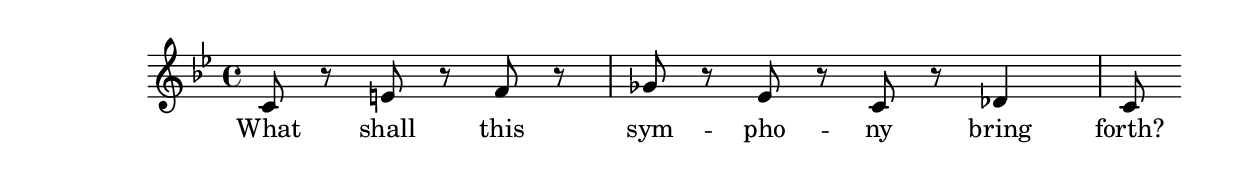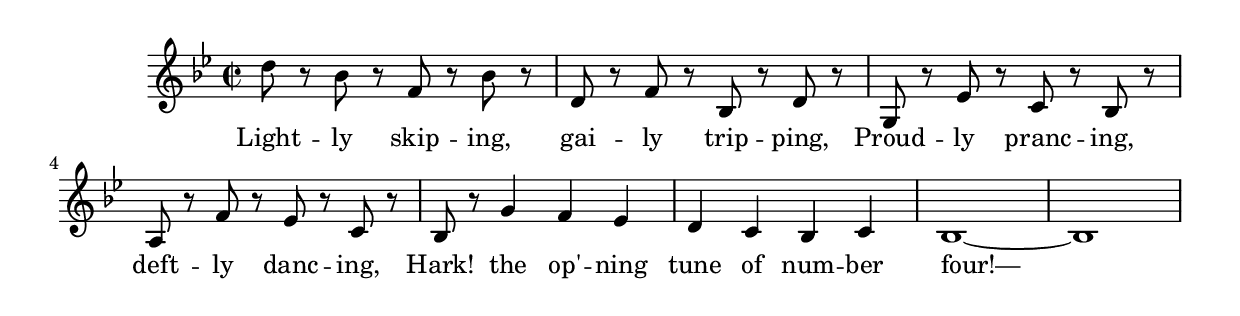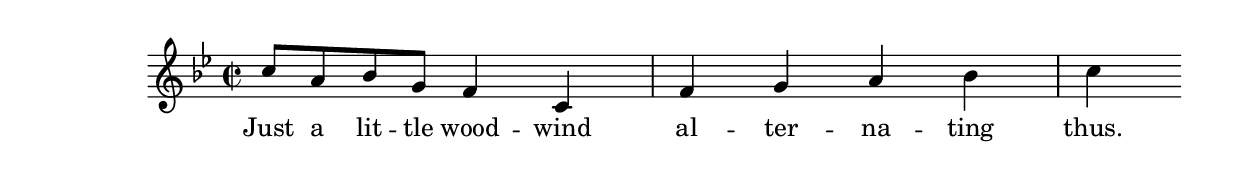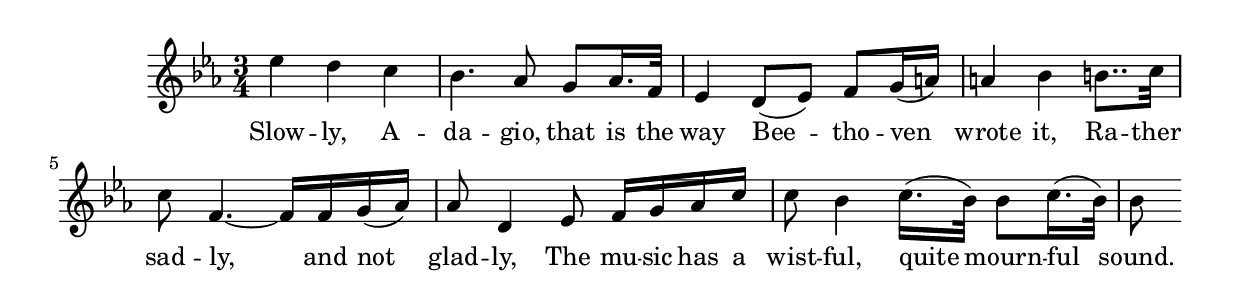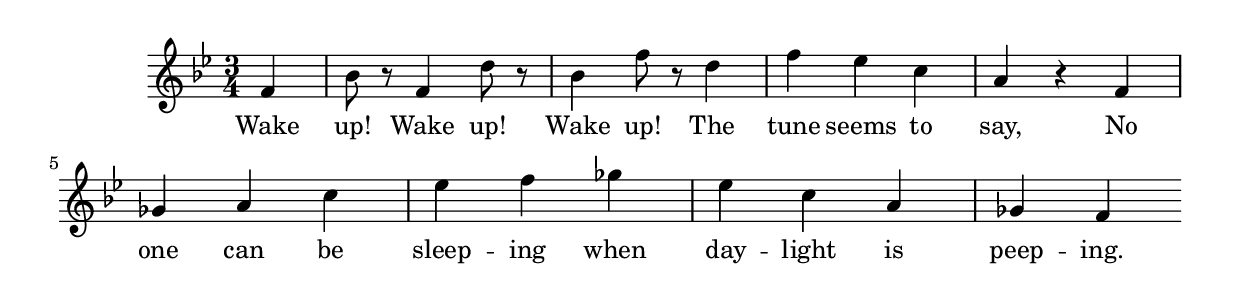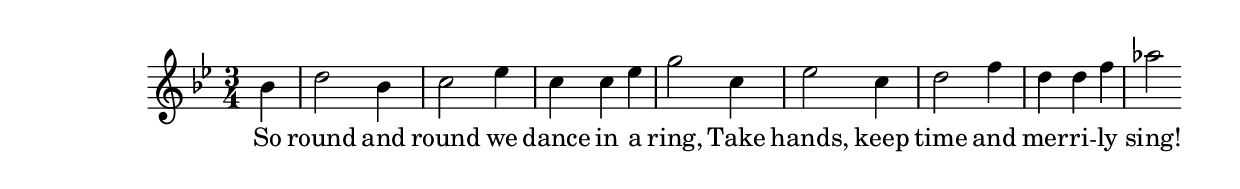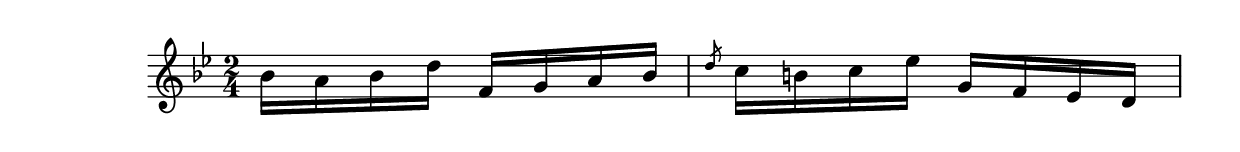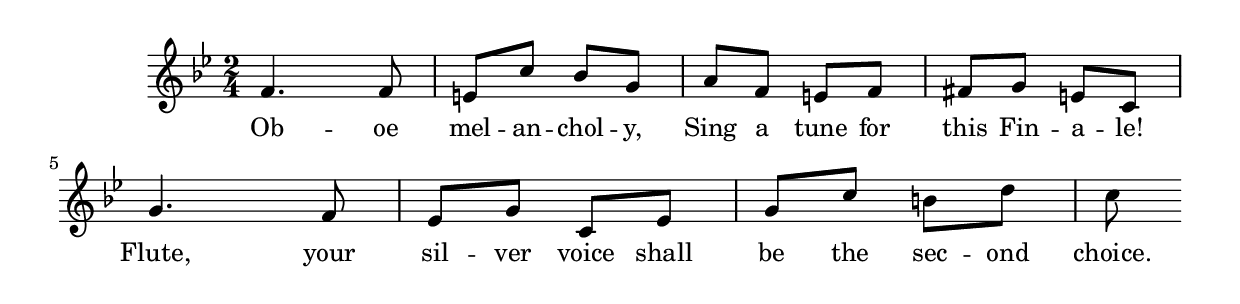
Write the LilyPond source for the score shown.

% Beethoven Symphony No. 4
\version "2.18.2"
% Melody definitions for movements of
% Beethovens's 4th Symphony (beethoven-004)

% Movement I Melody A {{{
melody_ia = <<
    \relative c' {
        \clef "treble"
        \key bes \major
        \time 4/4
        \partial 2. c8 r8 e8 r8 f8 r8 |
        ges8 r8 ees8 r c r des4 | c8
    }
    \addlyrics {
        What shall this sym -- pho -- ny bring forth?
    }
>> % }}}

% Movement I Melody B {{{
melody_ib = <<
    \relative c' {
        \clef "treble"
        \key bes \major
        \time 2/2
        d'8 r  bes r f r bes r |
        d,8 r f r bes, r d r |
        g,8 r ees' r c r bes r |
        a8 r f' r ees r c r |
        bes8 r g'4 f ees |
        d4 c bes c | bes1~ | bes1
    }
    \addlyrics {
        Light -- ly skip -- ing, gai -- ly trip -- ping,
        Proud -- ly pranc -- ing, deft -- ly danc -- ing,
        Hark! the op' -- ning tune of num -- ber four!—
    }
>> % }}}

% Movement I Melody C {{{
melody_ic = <<
    \relative c' {
        \clef "treble"
        \key bes \major
        \time 2/2
        c'8 a bes g f4 c4 | f4 g a bes | c4
    }
    \addlyrics {
        Just a lit -- tle wood -- wind al -- ter -- na -- ting thus.
    }
>> % }}}

% Movement II Melody A {{{
melody_iia = <<
    \relative c' {
        \clef "treble"
        \key ees \major
        \time 3/4
        ees'4 d c | bes4. aes8 g aes16. f32 |
        ees4 d8( ees) f8 g16( a) | a4 bes b8.. c32 |
        c8 f,4.~ f16 f16 g( aes) | aes8 d,4 ees8 f16 g aes c |
        c8 bes4 c16.( bes32) bes8 c16.( bes32) | bes8
    }
    \addlyrics {
        Slow -- ly, A -- da -- gio, that is the
        way Bee -- tho -- ven wrote it, Ra -- ther
        sad -- ly, and not glad -- ly, The mu -- sic has a
        wist -- ful, quite mourn -- ful sound.
    }
>> % }}}

% Movement III Melody A {{{
melody_iiia = <<
    \relative c' {
        \clef "treble"
        \key bes \major
        \time 3/4
        \partial 4 f4 |
        bes8 r f4 d'8 r | bes4 f'8 r d4 | f4 ees c |
        a4 r f4 | ges4 a c | ees f ges | ees4 c a | ges4 f
    }
    \addlyrics {
        Wake up! Wake up! Wake up! The tune seems to
        say, No one can be sleep -- ing when day -- light is peep -- ing.
    }
>> % }}}

% Movement III Melody B {{{
melody_iiib = <<
    \relative c' {
        \clef "treble"
        \key bes \major
        \time 3/4
        \partial 4 bes'4 |
        d2 bes4 | c2 ees4 | c4 c ees |
        g2 c,4 | ees2 c4 | d2 f4 | d4 d f | aes2
    }
    \addlyrics {
        So round and round we dance in a ring,
        Take hands, keep time and mer -- ri -- ly sing!
    }
>> % }}}

% Movement IV Melody A {{{
melody_iva = <<
    \relative c' {
        \clef "treble"
        \key bes \major
        \time 2/4
        bes'16 a bes d f, g a bes | \slashedGrace{d8} c16 b c ees g, f ees d |
    }
    \addlyrics {
    }
>> % }}}

% Movement IV Melody B {{{
melody_ivb = <<
    \relative c' {
        \clef "treble"
        \key bes \major
        \time 2/4
        f4. f8 | e8 c' bes g | a8 f e f | fis8 g e c |
        g'4. f8 | ees8 g c, ees | g8 c b d | c8
    }
    \addlyrics {
        Ob -- oe mel -- an -- chol -- y, Sing a tune
        for this Fin -- a -- le!
        Flute, your sil -- ver voice shall be the sec -- ond choice.
    }
>> % }}}


\paper { oddFooterMarkup = ##f }
\layout { ragged-right = ##f }

\book { \bookOutputSuffix "1a" \melody_ia }
\book { \bookOutputSuffix "1b" \melody_ib }
\book { \bookOutputSuffix "1c" \melody_ic }
\book { \bookOutputSuffix "2a" \melody_iia }
\book { \bookOutputSuffix "3a" \melody_iiia }
\book { \bookOutputSuffix "3b" \melody_iiib }
\book { \bookOutputSuffix "4a" \melody_iva }
\book { \bookOutputSuffix "4b" \melody_ivb }

